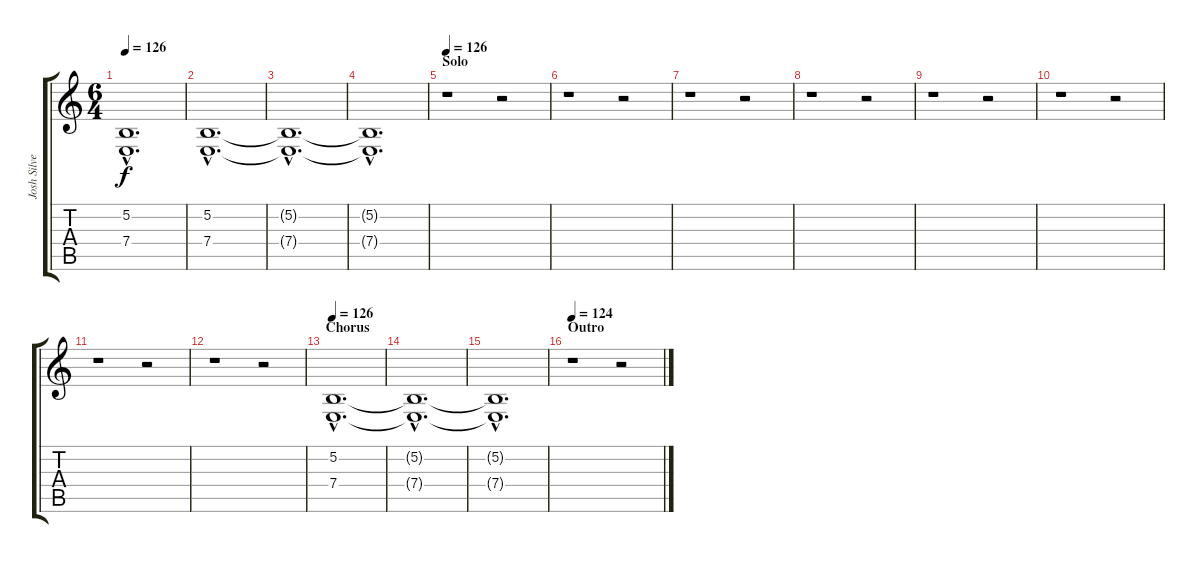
\track ("Josh Silver - Keyboard 2" "Josh Silve") {instrument choiraahs}
\staff {score tabs}
\tuning (B3 Gb3 D3 A2 E2 B1) {hide}
\ts (6 4)
\tempo 126
\clef g2
\ks c
(5.2{hac t} 7.4{hac t}).1{d dy f} |
(5.2{hac} 7.4{hac}).1{d} |
(5.2{hac t} 7.4{hac t}).1{d} |
(5.2{hac t} 7.4{hac t}).1{d} |
\section ("" "Solo")
\tempo 126
r.1 r.2 |
r.1 r.2 |
r.1 r.2 |
r.1 r.2 |
r.1 r.2 |
r.1 r.2 |
r.1 r.2 |
r.1 r.2 |
\section ("" "Chorus")
\tempo 126
(5.2{hac} 7.4{hac}).1{d volume 8 balance 8 instrument choiraahs} |
(5.2{hac t} 7.4{hac t}).1{d} |
(5.2{hac t} 7.4{hac t}).1{d} |
\section ("" "Outro")
\tempo 124
r.1 r.2
